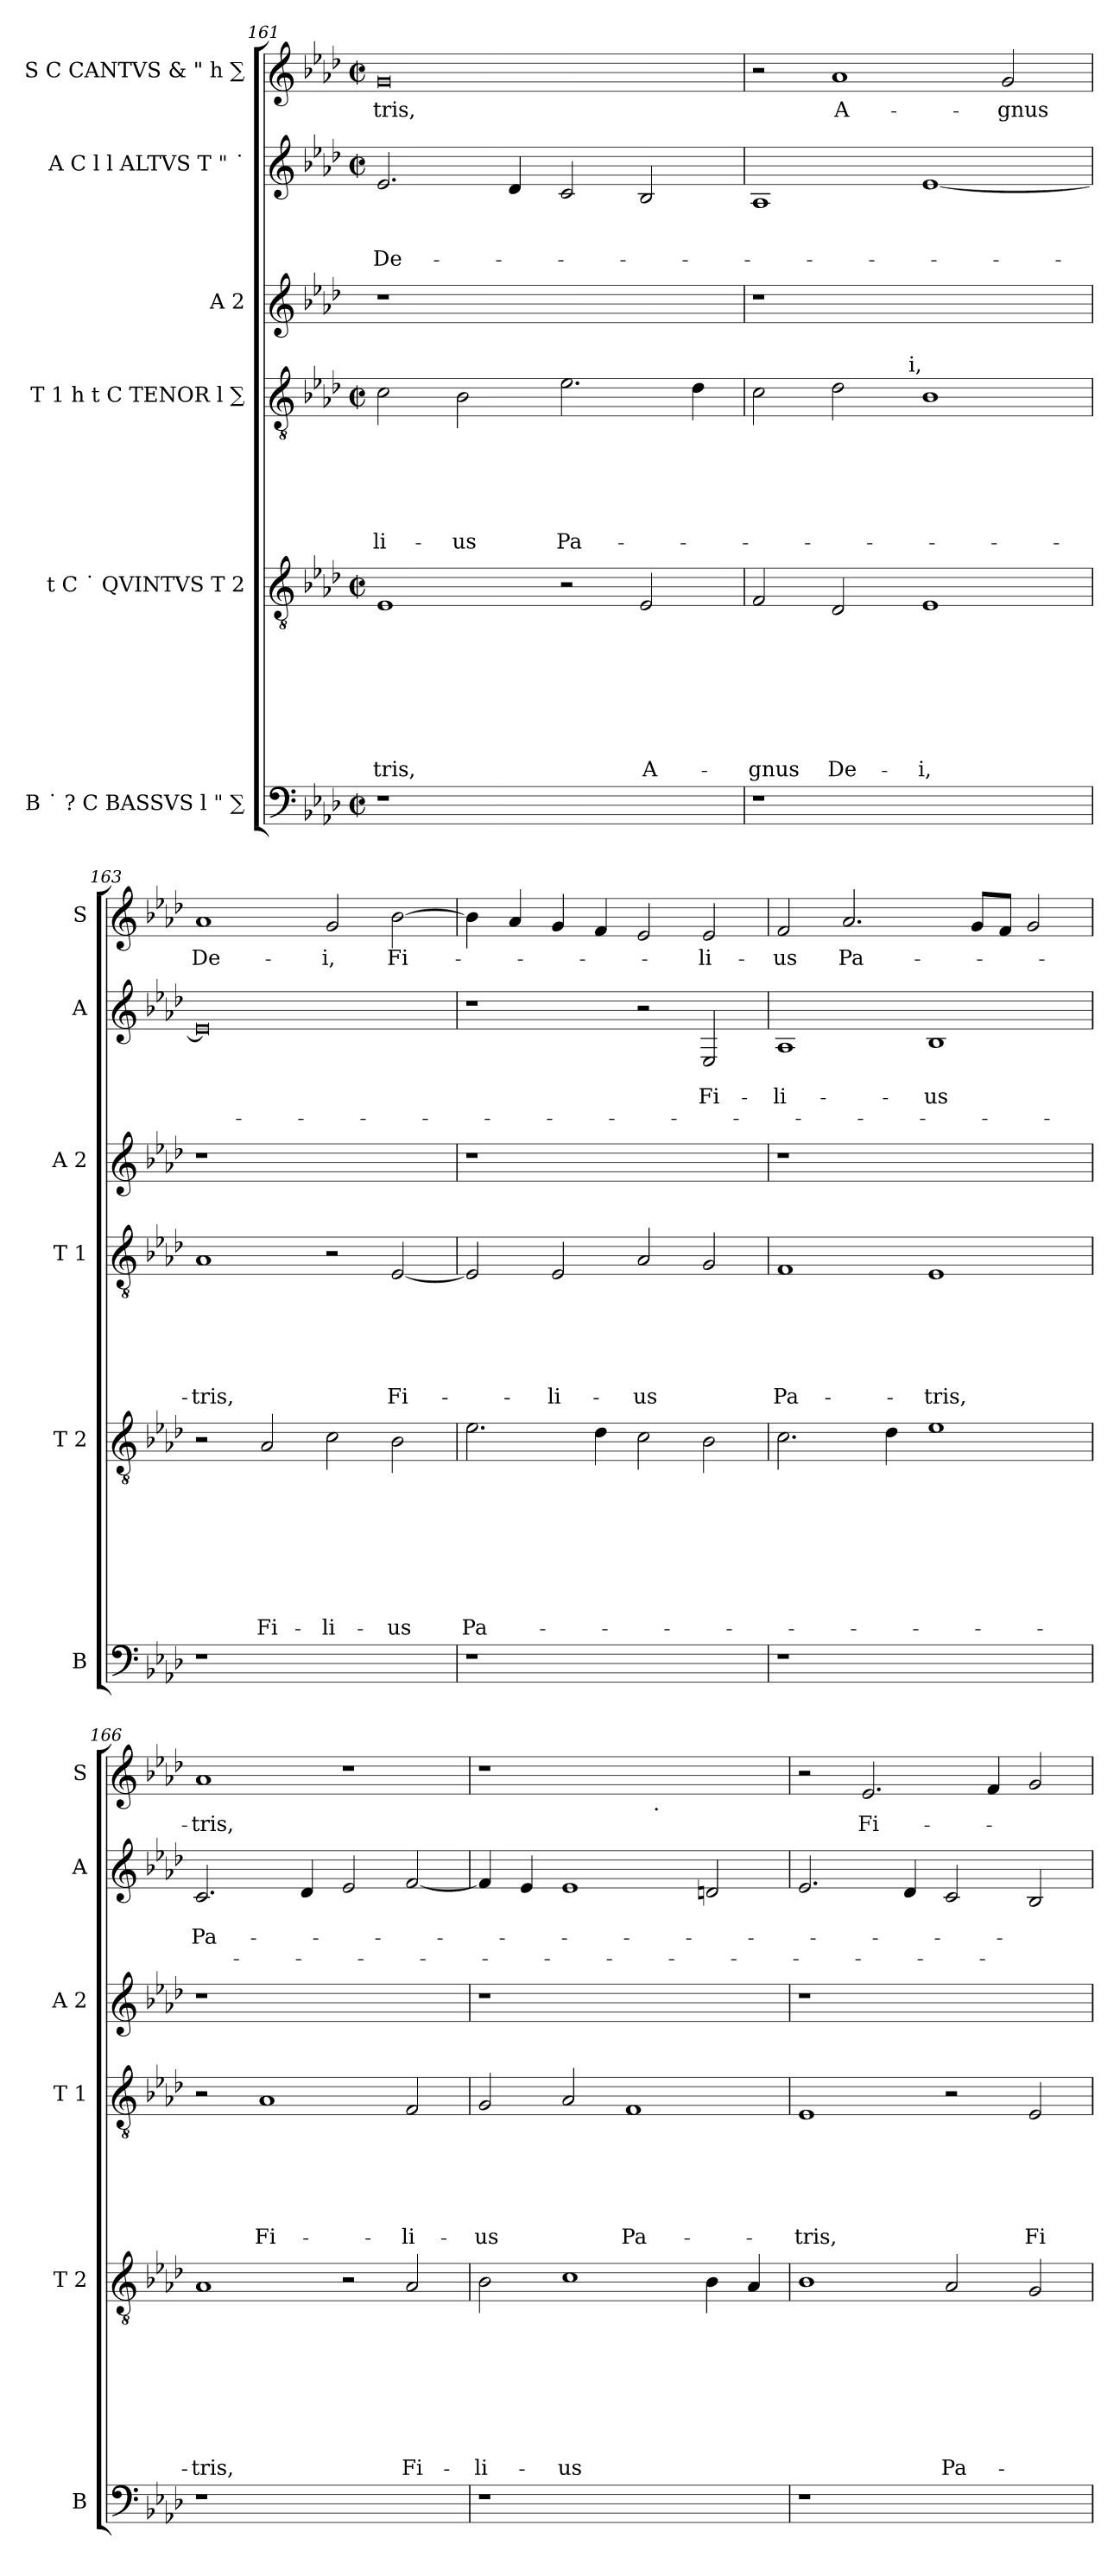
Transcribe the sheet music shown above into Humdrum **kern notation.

**kern	**kern	**text	**text	**text	**text	**text	**text	**text	**text	**kern	**text	**text	**text	**text	**text	**text	**kern	**kern	**text	**text	**text	**kern	**text
*part6	*part5	*part5	*part5	*part5	*part5	*part5	*part5	*part5	*part5	*part4	*part4	*part4	*part4	*part4	*part4	*part4	*part3	*part2	*part2	*part2	*part2	*part1	*part1
*staff6	*staff5	*staff5	*staff5	*staff5	*staff5	*staff5	*staff5	*staff5	*staff5	*staff4	*staff4	*staff4	*staff4	*staff4	*staff4	*staff4	*staff3	*staff2	*staff2	*staff2	*staff2	*staff1	*staff1
*I"B ˙ ? C BASSVS l " ∑	*I"t C ˙ QVINTVS T 2	*	*	*	*	*	*	*	*	*I"T 1 h t C TENOR l ∑	*	*	*	*	*	*	*I"A 2	*I"A C l l ALTVS T " ˙	*	*	*	*I"S C CANTVS & " h ∑	*
*I'B	*I'T 2	*	*	*	*	*	*	*	*	*I'T 1	*	*	*	*	*	*	*I'A 2	*I'A	*	*	*	*I'S	*
*clefF4	*clefGv2	*	*	*	*	*	*	*	*	*clefGv2	*	*	*	*	*	*	*clefG2	*clefG2	*	*	*	*clefG2	*
*k[b-e-a-d-]	*k[b-e-a-d-]	*	*	*	*	*	*	*	*	*k[b-e-a-d-]	*	*	*	*	*	*	*k[b-e-a-d-]	*k[b-e-a-d-]	*	*	*	*k[b-e-a-d-]	*
*A-:	*A-:	*	*	*	*	*	*	*	*	*A-:	*	*	*	*	*	*	*A-:	*A-:	*	*	*	*A-:	*
*M2/2	*M2/2	*	*	*	*	*	*	*	*	*M2/2	*	*	*	*	*	*	*	*M2/2	*	*	*	*M2/2	*
*met(c|)	*met(c|)	*	*	*	*	*	*	*	*	*met(c|)	*	*	*	*	*	*	*	*met(c|)	*	*	*	*met(c|)	*
=161	=161	=161	=161	=161	=161	=161	=161	=161	=161	=161	=161	=161	=161	=161	=161	=161	=161	=161	=161	=161	=161	=161	=161
!	!	!	!	!	!	!	!	!	!LO:LY:b	!	!	!	!	!	!	!LO:LY:b	!	!	!	!	!LO:LY:b	!	!LO:LY:b
1r	1E-	.	.	.	.	.	.	.	-tris,	2c\	.	.	.	.	.	-li-	1r	2.e-/	.	.	De-	0g	-tris,
!	!	!	!	!	!	!	!	!	!	!	!	!	!	!	!	!LO:LY:b	!	!	!	!	!	!	!
.	.	.	.	.	.	.	.	.	.	2B-\	.	.	.	.	.	-us	.	.	.	.	.	.	.
.	.	.	.	.	.	.	.	.	.	.	.	.	.	.	.	.	.	4d-/	.	.	.	.	.
!	!	!	!	!	!	!	!	!	!	!	!	!	!	!	!	!LO:LY:b	!	!	!	!	!	!	!
1ryy	2r	.	.	.	.	.	.	.	.	2.e-\	.	.	.	.	.	Pa-	1ryy	2c/	.	.	.	.	.
!	!	!	!	!	!	!	!	!	!LO:LY:b	!	!	!	!	!	!	!	!	!	!	!	!	!	!
.	2E-/	.	.	.	.	.	.	.	A-	.	.	.	.	.	.	.	.	2B-/	.	.	.	.	.
.	.	.	.	.	.	.	.	.	.	4d-\	.	.	.	.	.	.	.	.	.	.	.	.	.
!!LO:PB:g=z
=162	=162	=162	=162	=162	=162	=162	=162	=162	=162	=162	=162	=162	=162	=162	=162	=162	=162	=162	=162	=162	=162	=162	=162
!	!	!	!	!	!	!	!	!	!	!LO:TX:a:t=-	!	!	!	!	!	!	!	!	!	!	!	!	!
!	!	!	!	!	!	!	!	!	!LO:LY:b	!	!	!	!	!	!	!	!	!	!	!	!	!	!
*	*	*	*	*	*	*	*	*	*	*^	*	*	*	*	*	*	*	*	*	*	*	*	*
1r	2F/	.	.	.	.	.	.	.	-gnus	2c\	2ryy	.	.	.	.	.	.	1r	1A-	.	.	.	2r	.
!	!	!	!	!	!	!	!	!	!LO:LY:b	!	!	!	!	!	!	!	!	!	!	!	!	!	!	!LO:LY:b
.	2D-/	.	.	.	.	.	.	.	De-	2d-\	4...ryy	.	.	.	.	.	.	.	.	.	.	.	1a-	A-
!	!	!	!	!	!	!	!	!	!	!	!LO:TX:a:t=i,	!	!	!	!	!	!	!	!	!	!	!	!	!
.	.	.	.	.	.	.	.	.	.	.	1ryy	.	.	.	.	.	.	.	.	.	.	.	.	.
!	!	!	!	!	!	!	!	!	!LO:LY:b	!	!	!	!	!	!	!	!	!	!	!	!	!	!	!
1ryy	1E-	.	.	.	.	.	.	.	-i,	1B-	.	.	.	.	.	.	.	1ryy	[<1e-	.	.	.	.	.
!	!	!	!	!	!	!	!	!	!	!	!	!	!	!	!	!	!	!	!	!	!	!	!	!LO:LY:b
.	.	.	.	.	.	.	.	.	.	.	.	.	.	.	.	.	.	.	.	.	.	.	2g/	-gnus
.	.	.	.	.	.	.	.	.	.	.	32ryy	.	.	.	.	.	.	.	.	.	.	.	.	.
=163	=163	=163	=163	=163	=163	=163	=163	=163	=163	=163	=163	=163	=163	=163	=163	=163	=163	=163	=163	=163	=163	=163	=163	=163
!	!	!	!	!	!	!	!	!	!	!	!	!	!	!	!	!	!LO:LY:b	!	!	!	!	!	!	!LO:LY:b
*	*	*	*	*	*	*	*	*	*	*v	*v	*	*	*	*	*	*	*	*	*	*	*	*	*
1r	2r	.	.	.	.	.	.	.	.	1A-	.	.	.	.	.	-tris,	1r	0e-]	.	.	.	1a-	De-
!	!	!	!	!	!	!	!	!	!LO:LY:b	!	!	!	!	!	!	!	!	!	!	!	!	!	!
.	2A-/	.	.	.	.	.	.	.	Fi-	.	.	.	.	.	.	.	.	.	.	.	.	.	.
!	!	!	!	!	!	!	!	!	!LO:LY:b	!	!	!	!	!	!	!	!	!	!	!	!	!	!LO:LY:b
1ryy	2c\	.	.	.	.	.	.	.	-li-	2r	.	.	.	.	.	.	1ryy	.	.	.	.	2g/	-i,
!	!	!	!	!	!	!	!	!	!LO:LY:b	!	!	!	!	!	!	!LO:LY:b	!	!	!	!	!	!	!LO:LY:b
.	2B-\	.	.	.	.	.	.	.	-us	[<2E-/	.	.	.	.	.	Fi-	.	.	.	.	.	[>2b-\	Fi-
=164	=164	=164	=164	=164	=164	=164	=164	=164	=164	=164	=164	=164	=164	=164	=164	=164	=164	=164	=164	=164	=164	=164	=164
!	!	!	!	!	!	!	!	!	!LO:LY:b	!	!	!	!	!	!	!	!	!	!	!	!	!	!
1r	2.e-\	.	.	.	.	.	.	.	Pa-	2E-/]	.	.	.	.	.	.	1r	1r	.	.	.	4b-\]	.
.	.	.	.	.	.	.	.	.	.	.	.	.	.	.	.	.	.	.	.	.	.	4a-/	.
!	!	!	!	!	!	!	!	!	!	!	!	!	!	!	!	!LO:LY:b	!	!	!	!	!	!	!
.	.	.	.	.	.	.	.	.	.	2E-/	.	.	.	.	.	-li-	.	.	.	.	.	4g/	.
.	4d-\	.	.	.	.	.	.	.	.	.	.	.	.	.	.	.	.	.	.	.	.	4f/	.
!	!	!	!	!	!	!	!	!	!	!	!	!	!	!	!	!LO:LY:b	!	!	!	!	!	!	!
1ryy	2c\	.	.	.	.	.	.	.	.	2A-/	.	.	.	.	.	-us	1ryy	2r	.	.	.	2e-/	.
!	!	!	!	!	!	!	!	!	!	!	!	!	!	!	!	!	!	!	!	!LO:LY:b	!	!	!LO:LY:b
.	2B-\	.	.	.	.	.	.	.	.	2G/	.	.	.	.	.	.	.	2E-/	.	Fi-	.	2e-/	-li-
=165	=165	=165	=165	=165	=165	=165	=165	=165	=165	=165	=165	=165	=165	=165	=165	=165	=165	=165	=165	=165	=165	=165	=165
!	!	!	!	!	!	!	!	!	!	!	!	!	!	!	!	!LO:LY:b	!	!	!	!LO:LY:b:rj	!	!	!LO:LY:b
1r	2.c\	.	.	.	.	.	.	.	.	1F	.	.	.	.	.	Pa-	1r	1A-	.	-li-	.	2f/	-us
!	!	!	!	!	!	!	!	!	!	!	!	!	!	!	!	!	!	!	!	!	!	!	!LO:LY:b
.	.	.	.	.	.	.	.	.	.	.	.	.	.	.	.	.	.	.	.	.	.	2.a-/	Pa-
.	4d-\	.	.	.	.	.	.	.	.	.	.	.	.	.	.	.	.	.	.	.	.	.	.
!	!	!	!	!	!	!	!	!	!	!	!	!	!	!	!	!LO:LY:b	!	!	!	!LO:LY:b	!	!	!
1ryy	1e-	.	.	.	.	.	.	.	.	1E-	.	.	.	.	.	-tris,	1ryy	1B-	.	-us	.	.	.
.	.	.	.	.	.	.	.	.	.	.	.	.	.	.	.	.	.	.	.	.	.	8g/L	.
.	.	.	.	.	.	.	.	.	.	.	.	.	.	.	.	.	.	.	.	.	.	8f/J	.
.	.	.	.	.	.	.	.	.	.	.	.	.	.	.	.	.	.	.	.	.	.	2g/	.
=166	=166	=166	=166	=166	=166	=166	=166	=166	=166	=166	=166	=166	=166	=166	=166	=166	=166	=166	=166	=166	=166	=166	=166
!	!	!	!	!	!	!	!	!	!LO:LY:b	!	!	!	!	!	!	!	!	!	!	!LO:LY:b	!	!	!LO:LY:b
1r	1A-	.	.	.	.	.	.	.	-tris,	2r	.	.	.	.	.	.	1r	2.c/	.	Pa-	.	1a-	-tris,
!	!	!	!	!	!	!	!	!	!	!	!	!	!	!	!	!LO:LY:b	!	!	!	!	!	!	!
.	.	.	.	.	.	.	.	.	.	1A-	.	.	.	.	.	Fi-	.	.	.	.	.	.	.
.	.	.	.	.	.	.	.	.	.	.	.	.	.	.	.	.	.	4d-/	.	.	.	.	.
1ryy	2r	.	.	.	.	.	.	.	.	.	.	.	.	.	.	.	1ryy	2e-/	.	.	.	1r	.
!	!	!	!	!	!	!	!	!	!LO:LY:b	!	!	!	!	!	!	!LO:LY:b	!	!	!	!	!	!	!
.	2A-/	.	.	.	.	.	.	.	Fi-	2F/	.	.	.	.	.	-li-	.	[<2f/	.	.	.	.	.
=167	=167	=167	=167	=167	=167	=167	=167	=167	=167	=167	=167	=167	=167	=167	=167	=167	=167	=167	=167	=167	=167	=167	=167
!	!	!	!	!	!	!	!	!	!LO:LY:b	!	!	!	!	!	!	!LO:LY:b	!	!	!	!	!	!	!
1r	2B-\	.	.	.	.	.	.	.	-li-	2G/	.	.	.	.	.	-us	1r	4f/]	.	.	.	1r	.
.	.	.	.	.	.	.	.	.	.	.	.	.	.	.	.	.	.	4e-/	.	.	.	.	.
!	!	!	!	!	!	!	!	!	!LO:LY:b	!	!	!	!	!	!	!	!	!	!	!	!	!	!
.	1c	.	.	.	.	.	.	.	-us	2A-/	.	.	.	.	.	.	.	1e-	.	.	.	.	.
!	!	!	!	!	!	!	!	!	!	!	!	!	!	!	!	!LO:LY:b	!	!	!	!	!	!	!
1ryy	.	.	.	.	.	.	.	.	.	1F	.	.	.	.	.	Pa-	1ryy	.	.	.	.	8ryy	.
!	!	!	!	!	!	!	!	!	!	!	!	!	!	!	!	!	!	!	!	!	!	!LO:TX:b:t=.	!
.	.	.	.	.	.	.	.	.	.	.	.	.	.	.	.	.	.	.	.	.	.	2..ryy	.
.	4B-\	.	.	.	.	.	.	.	.	.	.	.	.	.	.	.	.	2d/	.	.	.	.	.
.	4A-/	.	.	.	.	.	.	.	.	.	.	.	.	.	.	.	.	.	.	.	.	.	.
!!LO:LB:g=z
=168	=168	=168	=168	=168	=168	=168	=168	=168	=168	=168	=168	=168	=168	=168	=168	=168	=168	=168	=168	=168	=168	=168	=168
!	!	!	!	!	!	!	!	!	!	!	!	!	!	!	!	!LO:LY:b	!	!	!	!	!	!	!
1r	1B-	.	.	.	.	.	.	.	.	1E-	.	.	.	.	.	-tris,	1r	2.e-/	.	.	.	2r	.
!	!	!	!	!	!	!	!	!	!	!	!	!	!	!	!	!	!	!	!	!	!	!	!LO:LY:b
.	.	.	.	.	.	.	.	.	.	.	.	.	.	.	.	.	.	.	.	.	.	2.e-/	Fi-
.	.	.	.	.	.	.	.	.	.	.	.	.	.	.	.	.	.	4d-/	.	.	.	.	.
!	!	!	!	!	!	!	!	!	!LO:LY:b	!	!	!	!	!	!	!	!	!	!	!	!	!	!
1ryy	2A-/	.	.	.	.	.	.	.	Pa-	2r	.	.	.	.	.	.	1ryy	2c/	.	.	.	.	.
.	.	.	.	.	.	.	.	.	.	.	.	.	.	.	.	.	.	.	.	.	.	4f/	.
!	!	!	!	!	!	!	!	!	!	!	!	!	!	!	!	!LO:LY:b	!	!	!	!	!	!	!
.	2G/	.	.	.	.	.	.	.	.	2E-/	.	.	.	.	.	Fi-	.	2B-/	.	.	.	2g/	.
=	=	=	=	=	=	=	=	=	=	=	=	=	=	=	=	=	=	=	=	=	=	=	=
*-	*-	*-	*-	*-	*-	*-	*-	*-	*-	*-	*-	*-	*-	*-	*-	*-	*-	*-	*-	*-	*-	*-	*-
